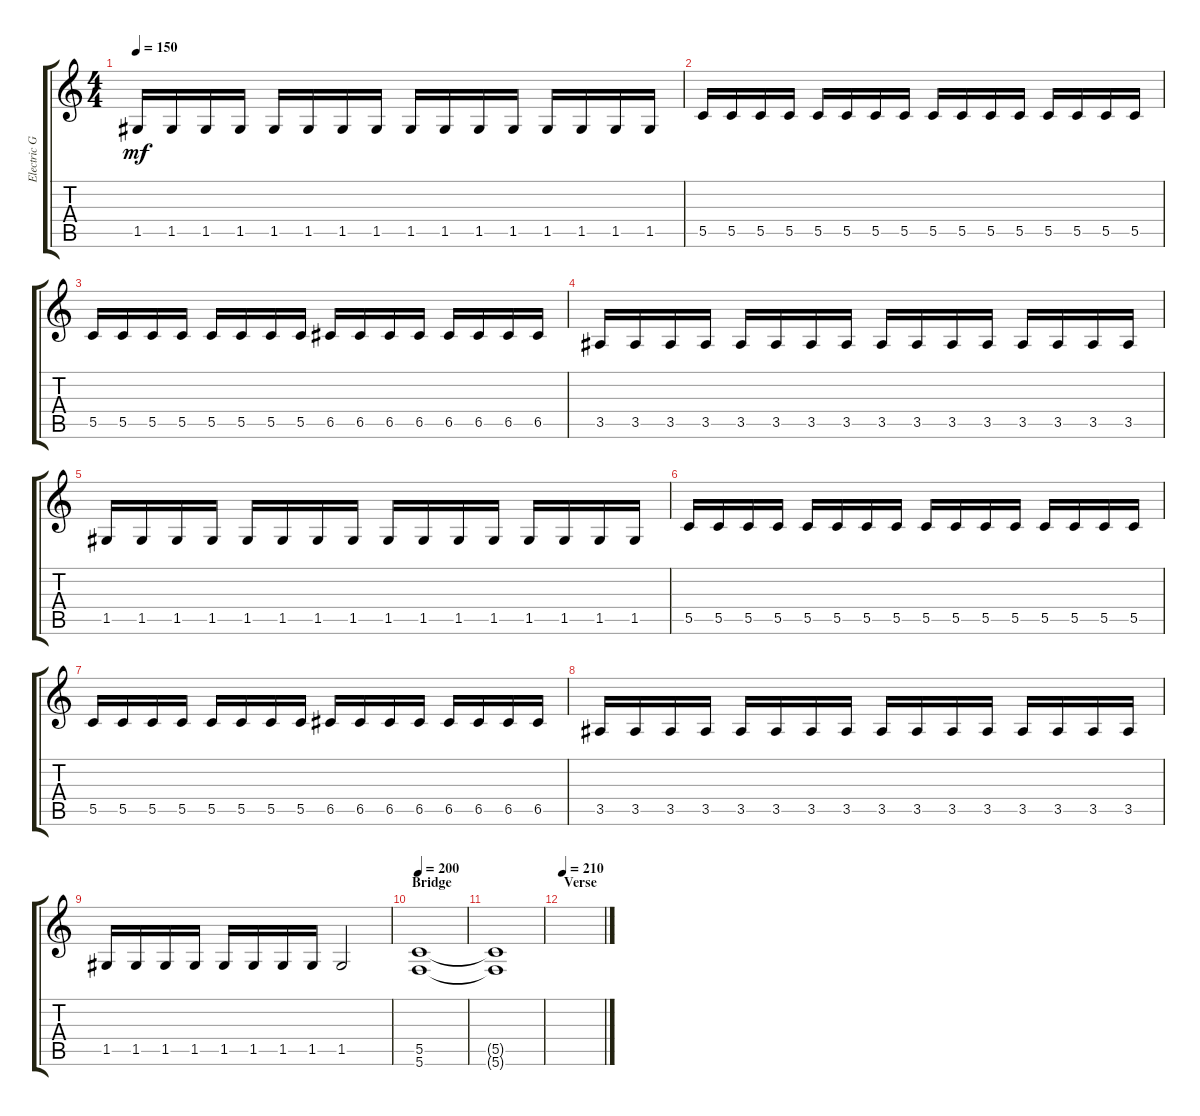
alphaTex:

\track ("Electric Guitar" "Electric G") {instrument distortionguitar}
\staff {score tabs}
\tuning (D4 A3 F3 C3 G2 C2) {hide}
\ts (4 4)
\tempo 150
\clef g2
\ks c
1.5.16{dy mf} 1.5.16 1.5.16 1.5.16 1.5.16 1.5.16 1.5.16 1.5.16 1.5.16 1.5.16 1.5.16 1.5.16 1.5.16 1.5.16 1.5.16 1.5.16 |
5.5.16 5.5.16 5.5.16 5.5.16 5.5.16 5.5.16 5.5.16 5.5.16 5.5.16 5.5.16 5.5.16 5.5.16 5.5.16 5.5.16 5.5.16 5.5.16 |
5.5.16 5.5.16 5.5.16 5.5.16 5.5.16 5.5.16 5.5.16 5.5.16 6.5.16 6.5.16 6.5.16 6.5.16 6.5.16 6.5.16 6.5.16 6.5.16 |
3.5.16 3.5.16 3.5.16 3.5.16 3.5.16 3.5.16 3.5.16 3.5.16 3.5.16 3.5.16 3.5.16 3.5.16 3.5.16 3.5.16 3.5.16 3.5.16 |
1.5.16 1.5.16 1.5.16 1.5.16 1.5.16 1.5.16 1.5.16 1.5.16 1.5.16 1.5.16 1.5.16 1.5.16 1.5.16 1.5.16 1.5.16 1.5.16 |
5.5.16 5.5.16 5.5.16 5.5.16 5.5.16 5.5.16 5.5.16 5.5.16 5.5.16 5.5.16 5.5.16 5.5.16 5.5.16 5.5.16 5.5.16 5.5.16 |
5.5.16 5.5.16 5.5.16 5.5.16 5.5.16 5.5.16 5.5.16 5.5.16 6.5.16 6.5.16 6.5.16 6.5.16 6.5.16 6.5.16 6.5.16 6.5.16 |
3.5.16 3.5.16 3.5.16 3.5.16 3.5.16 3.5.16 3.5.16 3.5.16 3.5.16 3.5.16 3.5.16 3.5.16 3.5.16 3.5.16 3.5.16 3.5.16 |
1.5.16 1.5.16 1.5.16 1.5.16 1.5.16 1.5.16 1.5.16 1.5.16 1.5.2 |
\section ("" "Bridge")
\tempo 200
(5.5 5.6).1 |
(5.5{t} 5.6{t}).1 |
\section ("" "Verse")
\tempo 210
